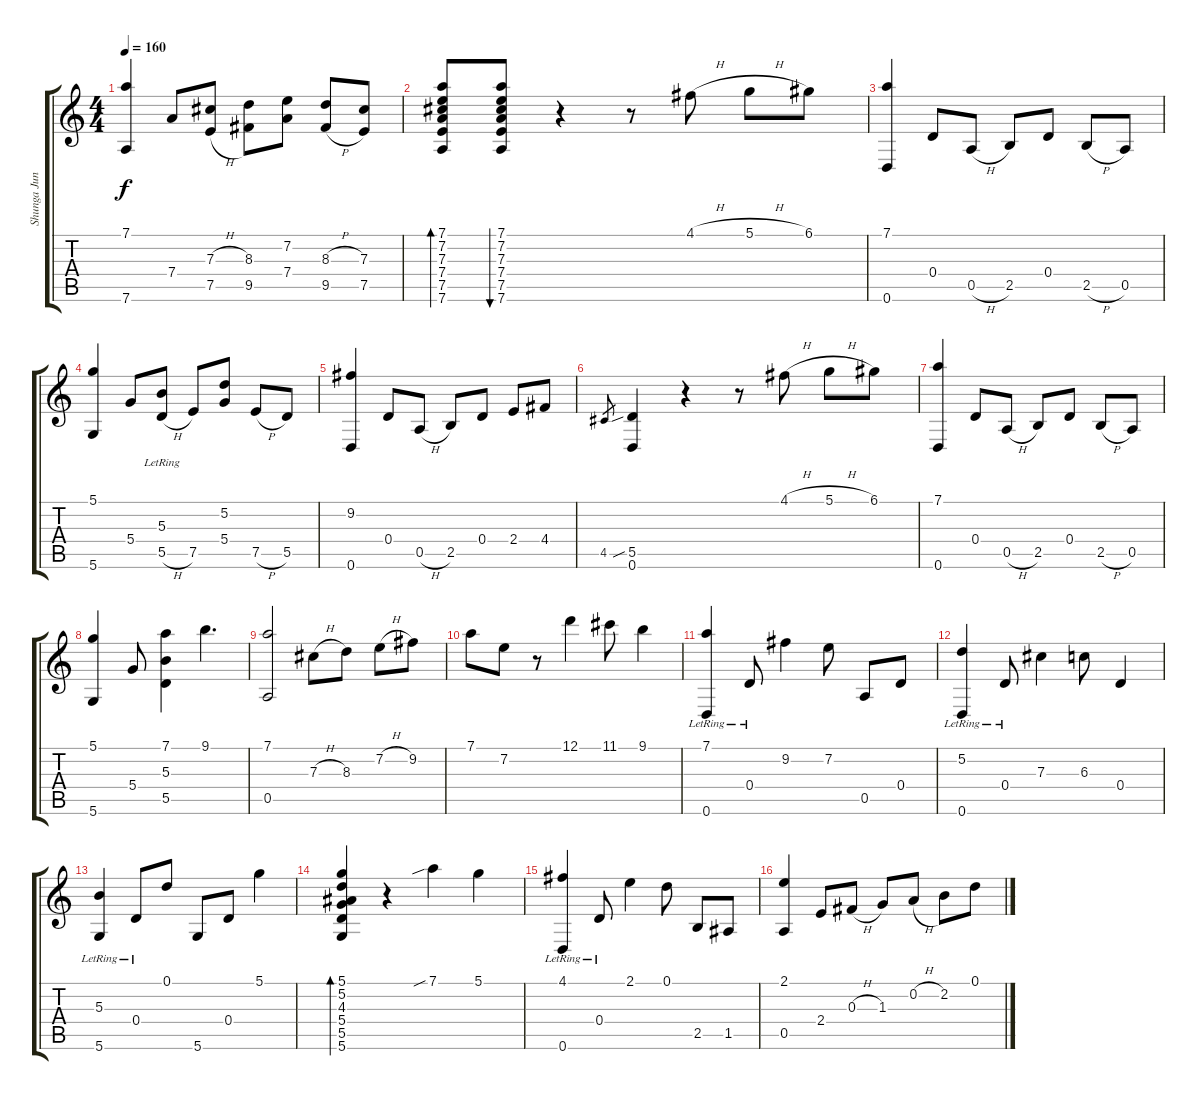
\track ("Shunga Jung" "Shunga Jun") {instrument acousticguitarsteel}
\staff {score tabs}
\tuning (D4 A3 Gb3 D3 A2 D2) {hide}
\ts (4 4)
\tempo 160
\clef g2
\ks c
(7.1 7.6).4{dy f} 7.4.8 (7.3{h} 7.5{h}).8 (8.3 9.5).8 (7.2 7.4).8 (8.3{h} 9.5{h}).8 (7.3 7.5).8 |
(7.1 7.2 7.3 7.4 7.5 7.6).8{bd 60} (7.1 7.2 7.3 7.4 7.5 7.6).8{bu 60} r.4 r.8 4.1{h}.8 5.1{h}.8 6.1.8 |
(7.1 0.6).4 0.4.8 0.5{h}.8 2.5.8 0.4.8 2.5{h}.8 0.5.8 |
(5.1 5.6).4 5.4.8 (5.3{lr} 5.5{h}).8 7.5.8 (5.2 5.4).8 7.5{h}.8 5.5.8 |
(9.2 0.6).4 0.4.8 0.5{h}.8 2.5.8 0.4.8 2.4.8 4.4.8 |
4.5.8{gr} (5.5{sib} 0.6).4 r.4 r.8 4.1{h}.8 5.1{h}.8 6.1.8 |
(7.1 0.6).4 0.4.8 0.5{h}.8 2.5.8 0.4.8 2.5{h}.8 0.5.8 |
(5.1 5.6).4 5.4.8 (7.1 5.3 5.5).4 9.1.4{d} |
(7.1 0.5).2 7.3{h}.8 8.3.8 7.2{h}.8 9.2.8 |
7.1.8 7.2.8 r.8 12.1.4 11.1.8 9.1.4 |
(7.1 0.6{lr}).4 0.4{lr}.8 9.2.4 7.2.8 0.5.8 0.4.8 |
(5.2 0.6{lr}).4 0.4{lr}.8 7.3.4 6.3.8 0.4.4 |
(5.3 5.6{lr}).4 0.4{lr}.8 0.1.8 5.6.8 0.4.8 5.1.4 |
(5.1 5.2 4.3 5.4 5.5 5.6).4{bd 240} r.4 7.1{sib}.4 5.1.4 |
(4.1 0.6{lr}).4 0.4{lr}.8 2.1.4 0.1.8 2.5.8 1.5.8 |
(2.1 0.5).4 2.4.8 0.3{h}.8 1.3.8 0.2{h}.8 2.2.8 0.1{h}.8
